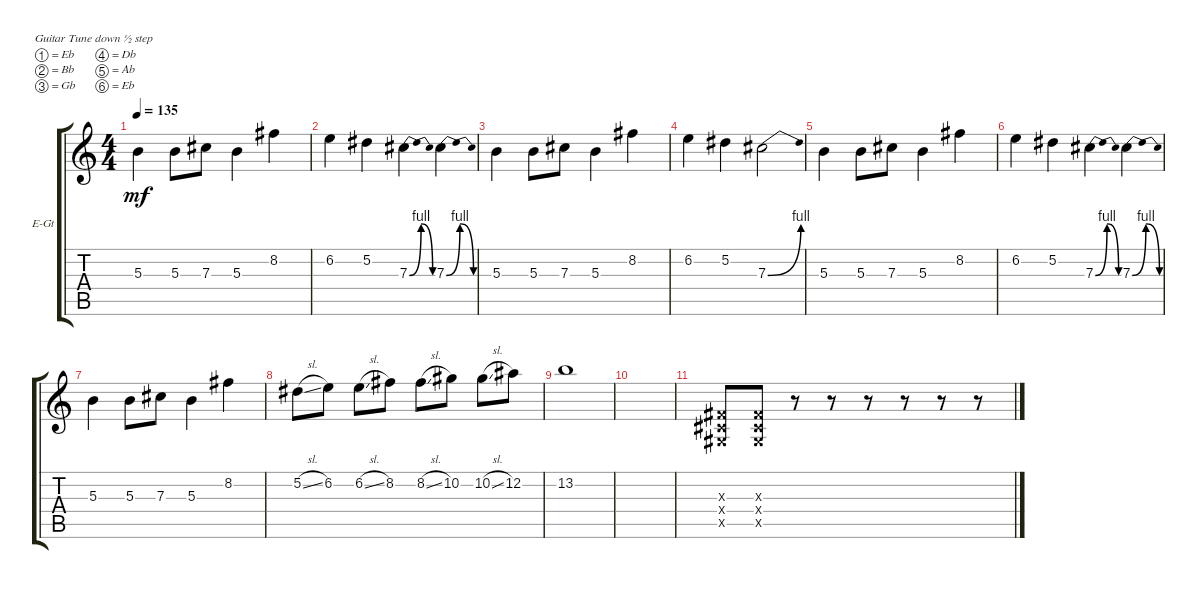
\defaultSystemsLayout 4
\bracketExtendMode groupsimilarinstruments
\firstSystemTrackNameOrientation horizontal
\otherSystemsTrackNameOrientation horizontal
\track ("Electric Guitar" "E-Gt") {instrument overdrivenguitar}
\staff {score tabs}
\tuning (Eb4 Bb3 Gb3 Db3 Ab2 Eb2)
\ts (4 4)
\tempo 135
\clef g2
\ks c
5.3.4{dy mf} 5.3.8 7.3.8 5.3.4 8.2.4 |
6.2.4 5.2.4 7.3{be (bendrelease 0 0 10.2 4 20.4 4 30 0)}.4 7.3{be (bendrelease 0 0 10.2 4 20.4 4 30 0)}.4 |
5.3.4 5.3.8 7.3.8 5.3.4 8.2.4 |
6.2.4 5.2.4 7.3{be (bend 0 0 15 4)}.2 |
5.3.4 5.3.8 7.3.8 5.3.4 8.2.4 |
6.2.4 5.2.4 7.3{be (bendrelease 0 0 10.2 4 20.4 4 30 0)}.4 7.3{be (bendrelease 0 0 10.2 4 20.4 4 30 0)}.4 |
5.3.4 5.3.8 7.3.8 5.3.4 8.2.4 |
5.2{sl}.8 6.2.8 6.2{sl}.8 8.2.8 8.2{sl}.8 10.2.8 10.2{sl}.8 12.2.8 |
13.2.1 |
|
(0.5{x} 0.4{x} 0.3{x}).8 (0.4{x} 0.3{x} 0.5{x}).8 r.8 r.8 r.8 r.8 r.8 r.8
